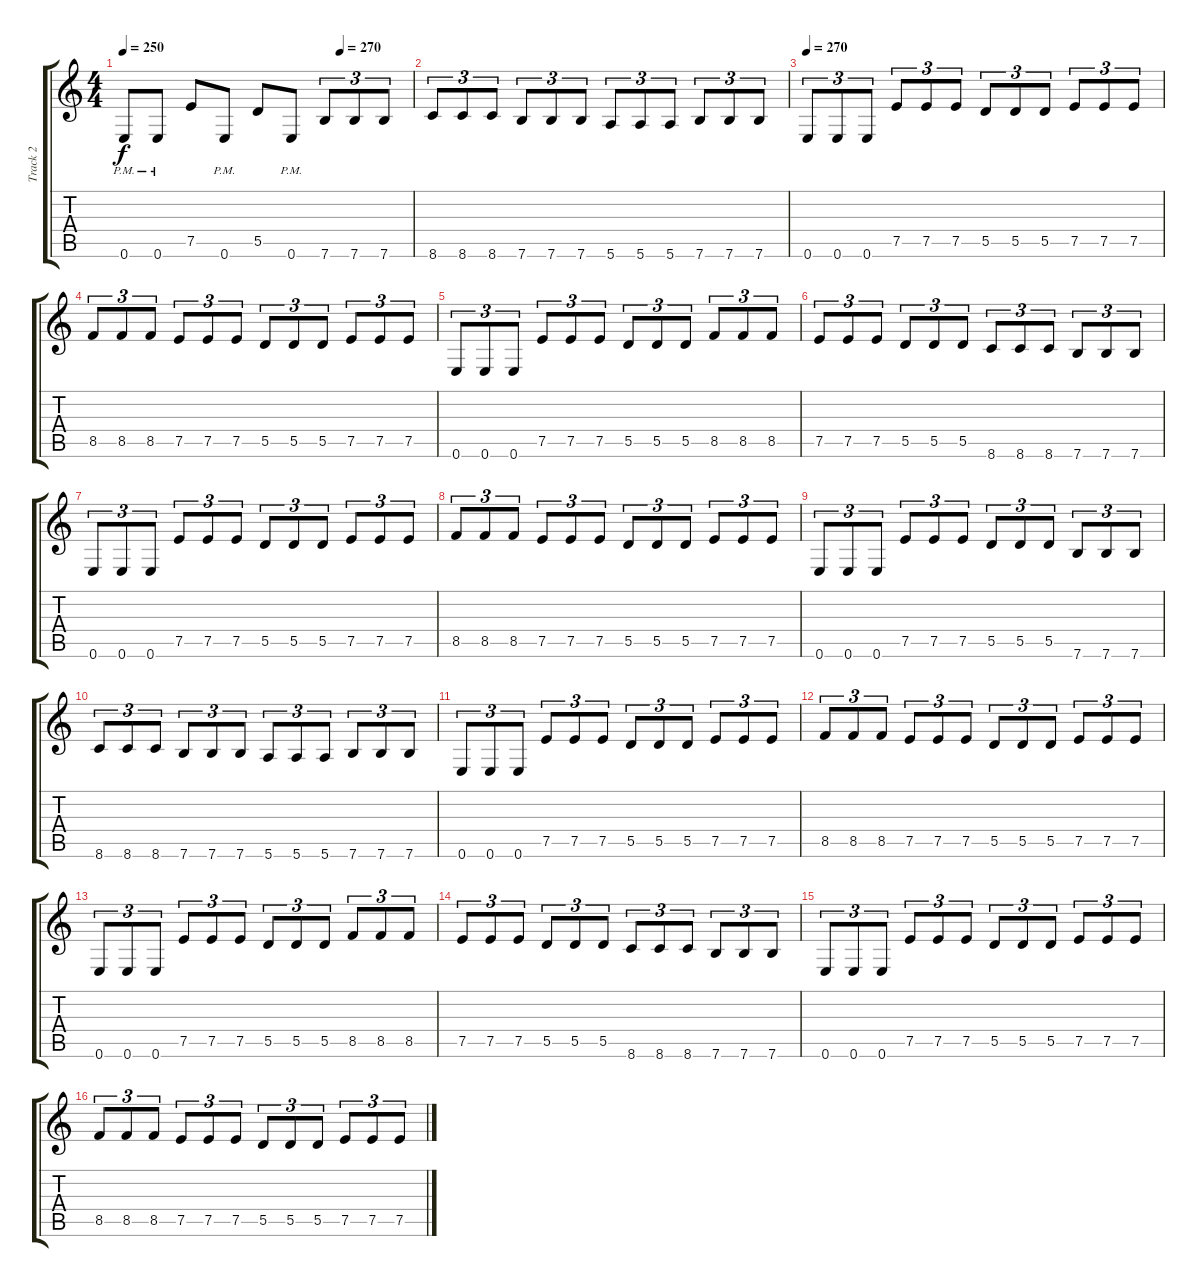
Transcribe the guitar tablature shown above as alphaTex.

\track ("Track 2" "Track 2") {instrument distortionguitar}
\staff {score tabs}
\tuning (E4 B3 G3 D3 A2 E2) {hide}
\ts (4 4)
\tempo 250
\tempo (270 0.75)
\clef g2
\ks c
0.6{pm}.8{dy f} 0.6{pm}.8 7.5.8 0.6{pm}.8 5.5.8 0.6{pm}.8 7.6.8{tu (3 2)} 7.6.8{tu (3 2)} 7.6.8{tu (3 2)} |
8.6.8{tu (3 2)} 8.6.8{tu (3 2)} 8.6.8{tu (3 2)} 7.6.8{tu (3 2)} 7.6.8{tu (3 2)} 7.6.8{tu (3 2)} 5.6.8{tu (3 2)} 5.6.8{tu (3 2)} 5.6.8{tu (3 2)} 7.6.8{tu (3 2)} 7.6.8{tu (3 2)} 7.6.8{tu (3 2)} |
\tempo 270
0.6.8{tu (3 2)} 0.6.8{tu (3 2)} 0.6.8{tu (3 2)} 7.5.8{tu (3 2)} 7.5.8{tu (3 2)} 7.5.8{tu (3 2)} 5.5.8{tu (3 2)} 5.5.8{tu (3 2)} 5.5.8{tu (3 2)} 7.5.8{tu (3 2)} 7.5.8{tu (3 2)} 7.5.8{tu (3 2)} |
8.5.8{tu (3 2)} 8.5.8{tu (3 2)} 8.5.8{tu (3 2)} 7.5.8{tu (3 2)} 7.5.8{tu (3 2)} 7.5.8{tu (3 2)} 5.5.8{tu (3 2)} 5.5.8{tu (3 2)} 5.5.8{tu (3 2)} 7.5.8{tu (3 2)} 7.5.8{tu (3 2)} 7.5.8{tu (3 2)} |
0.6.8{tu (3 2)} 0.6.8{tu (3 2)} 0.6.8{tu (3 2)} 7.5.8{tu (3 2)} 7.5.8{tu (3 2)} 7.5.8{tu (3 2)} 5.5.8{tu (3 2)} 5.5.8{tu (3 2)} 5.5.8{tu (3 2)} 8.5.8{tu (3 2)} 8.5.8{tu (3 2)} 8.5.8{tu (3 2)} |
7.5.8{tu (3 2)} 7.5.8{tu (3 2)} 7.5.8{tu (3 2)} 5.5.8{tu (3 2)} 5.5.8{tu (3 2)} 5.5.8{tu (3 2)} 8.6.8{tu (3 2)} 8.6.8{tu (3 2)} 8.6.8{tu (3 2)} 7.6.8{tu (3 2)} 7.6.8{tu (3 2)} 7.6.8{tu (3 2)} |
0.6.8{tu (3 2)} 0.6.8{tu (3 2)} 0.6.8{tu (3 2)} 7.5.8{tu (3 2)} 7.5.8{tu (3 2)} 7.5.8{tu (3 2)} 5.5.8{tu (3 2)} 5.5.8{tu (3 2)} 5.5.8{tu (3 2)} 7.5.8{tu (3 2)} 7.5.8{tu (3 2)} 7.5.8{tu (3 2)} |
8.5.8{tu (3 2)} 8.5.8{tu (3 2)} 8.5.8{tu (3 2)} 7.5.8{tu (3 2)} 7.5.8{tu (3 2)} 7.5.8{tu (3 2)} 5.5.8{tu (3 2)} 5.5.8{tu (3 2)} 5.5.8{tu (3 2)} 7.5.8{tu (3 2)} 7.5.8{tu (3 2)} 7.5.8{tu (3 2)} |
0.6.8{tu (3 2)} 0.6.8{tu (3 2)} 0.6.8{tu (3 2)} 7.5.8{tu (3 2)} 7.5.8{tu (3 2)} 7.5.8{tu (3 2)} 5.5.8{tu (3 2)} 5.5.8{tu (3 2)} 5.5.8{tu (3 2)} 7.6.8{tu (3 2)} 7.6.8{tu (3 2)} 7.6.8{tu (3 2)} |
8.6.8{tu (3 2)} 8.6.8{tu (3 2)} 8.6.8{tu (3 2)} 7.6.8{tu (3 2)} 7.6.8{tu (3 2)} 7.6.8{tu (3 2)} 5.6.8{tu (3 2)} 5.6.8{tu (3 2)} 5.6.8{tu (3 2)} 7.6.8{tu (3 2)} 7.6.8{tu (3 2)} 7.6.8{tu (3 2)} |
0.6.8{tu (3 2)} 0.6.8{tu (3 2)} 0.6.8{tu (3 2)} 7.5.8{tu (3 2)} 7.5.8{tu (3 2)} 7.5.8{tu (3 2)} 5.5.8{tu (3 2)} 5.5.8{tu (3 2)} 5.5.8{tu (3 2)} 7.5.8{tu (3 2)} 7.5.8{tu (3 2)} 7.5.8{tu (3 2)} |
8.5.8{tu (3 2)} 8.5.8{tu (3 2)} 8.5.8{tu (3 2)} 7.5.8{tu (3 2)} 7.5.8{tu (3 2)} 7.5.8{tu (3 2)} 5.5.8{tu (3 2)} 5.5.8{tu (3 2)} 5.5.8{tu (3 2)} 7.5.8{tu (3 2)} 7.5.8{tu (3 2)} 7.5.8{tu (3 2)} |
0.6.8{tu (3 2)} 0.6.8{tu (3 2)} 0.6.8{tu (3 2)} 7.5.8{tu (3 2)} 7.5.8{tu (3 2)} 7.5.8{tu (3 2)} 5.5.8{tu (3 2)} 5.5.8{tu (3 2)} 5.5.8{tu (3 2)} 8.5.8{tu (3 2)} 8.5.8{tu (3 2)} 8.5.8{tu (3 2)} |
7.5.8{tu (3 2)} 7.5.8{tu (3 2)} 7.5.8{tu (3 2)} 5.5.8{tu (3 2)} 5.5.8{tu (3 2)} 5.5.8{tu (3 2)} 8.6.8{tu (3 2)} 8.6.8{tu (3 2)} 8.6.8{tu (3 2)} 7.6.8{tu (3 2)} 7.6.8{tu (3 2)} 7.6.8{tu (3 2)} |
0.6.8{tu (3 2)} 0.6.8{tu (3 2)} 0.6.8{tu (3 2)} 7.5.8{tu (3 2)} 7.5.8{tu (3 2)} 7.5.8{tu (3 2)} 5.5.8{tu (3 2)} 5.5.8{tu (3 2)} 5.5.8{tu (3 2)} 7.5.8{tu (3 2)} 7.5.8{tu (3 2)} 7.5.8{tu (3 2)} |
8.5.8{tu (3 2)} 8.5.8{tu (3 2)} 8.5.8{tu (3 2)} 7.5.8{tu (3 2)} 7.5.8{tu (3 2)} 7.5.8{tu (3 2)} 5.5.8{tu (3 2)} 5.5.8{tu (3 2)} 5.5.8{tu (3 2)} 7.5.8{tu (3 2)} 7.5.8{tu (3 2)} 7.5.8{tu (3 2)}
